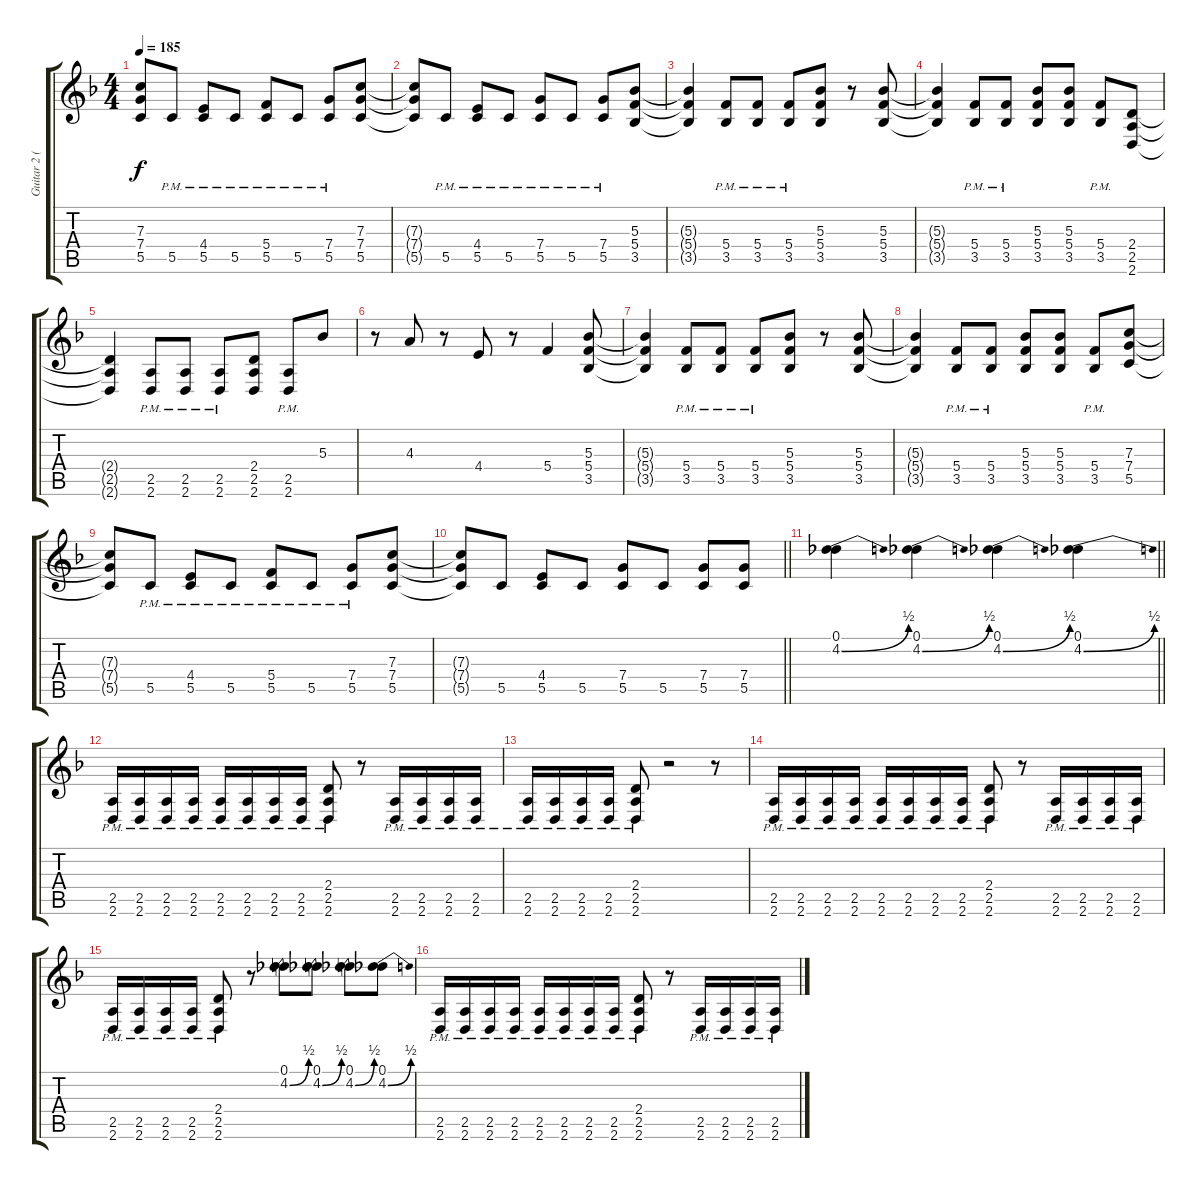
\track ("Guitar 2 (Distorted- Padget)" "Guitar 2 (") {instrument distortionguitar}
\staff {score tabs}
\tuning (D4 A3 F3 C3 G2 C2) {hide}
\ts (4 4)
\tempo 185
\clef g2
\ks dminor
(7.3{t} 7.4{t} 5.5{t}).8{dy f} 5.5{pm}.8 (4.4{pm} 5.5{pm}).8 5.5{pm}.8 (5.4{pm} 5.5{pm}).8 5.5{pm}.8 (7.4{pm} 5.5{pm}).8 (7.3 7.4 5.5).8 |
(7.3{t} 7.4{t} 5.5{t}).8 5.5{pm}.8 (4.4{pm} 5.5{pm}).8 5.5{pm}.8 (7.4{pm} 5.5{pm}).8 5.5{pm}.8 (7.4{pm} 5.5{pm}).8 (5.3 5.4 3.5).8 |
(5.3{t} 5.4{t} 3.5{t}).4 (5.4{pm} 3.5{pm}).8 (5.4{pm} 3.5{pm}).8 (5.4{pm} 3.5{pm}).8 (5.3 5.4 3.5).8 r.8 (5.3 5.4 3.5).8 |
(5.3{t} 5.4{t} 3.5{t}).4 (5.4{pm} 3.5{pm}).8 (5.4{pm} 3.5{pm}).8 (5.3 5.4 3.5).8 (5.3 5.4 3.5).8 (5.4{pm} 3.5{pm}).8 (2.4 2.5 2.6).8 |
(2.4{t} 2.5{t} 2.6{t}).4 (2.5{pm} 2.6{pm}).8 (2.5{pm} 2.6{pm}).8 (2.5{pm} 2.6{pm}).8 (2.4 2.5 2.6).8 (2.5{pm} 2.6{pm}).8 5.3.8 |
r.8 4.3.8 r.8 4.4.8 r.8 5.4.4 (5.3 5.4 3.5).8 |
(5.3{t} 5.4{t} 3.5{t}).4 (5.4{pm} 3.5{pm}).8 (5.4{pm} 3.5{pm}).8 (5.4{pm} 3.5{pm}).8 (5.3 5.4 3.5).8 r.8 (5.3 5.4 3.5).8 |
(5.3{t} 5.4{t} 3.5{t}).4 (5.4{pm} 3.5{pm}).8 (5.4{pm} 3.5{pm}).8 (5.3 5.4 3.5).8 (5.3 5.4 3.5).8 (5.4{pm} 3.5{pm}).8 (7.3 7.4 5.5).8 |
(7.3{t} 7.4{t} 5.5{t}).8 5.5{pm}.8 (4.4{pm} 5.5{pm}).8 5.5{pm}.8 (5.4{pm} 5.5{pm}).8 5.5{pm}.8 (7.4{pm} 5.5{pm}).8 (7.3 7.4 5.5).8 |
\barLineRight lightlight
(7.3{t} 7.4{t} 5.5{t}).8 5.5.8 (4.4 5.5).8 5.5.8 (7.4 5.5).8 5.5.8 (7.4 5.5).8 (7.4 5.5).8 |
\barLineRight lightlight
(0.1 4.2{be (bend 0 0 60 2)}).4 (0.1 4.2{be (bend 0 0 60 2)}).4 (0.1 4.2{be (bend 0 0 60 2)}).4 (0.1 4.2{be (bend 0 0 60 2)}).4 |
(2.5{pm} 2.6{pm}).16 (2.5{pm} 2.6{pm}).16 (2.5{pm} 2.6{pm}).16 (2.5{pm} 2.6{pm}).16 (2.5{pm} 2.6{pm}).16 (2.5{pm} 2.6{pm}).16 (2.5{pm} 2.6{pm}).16 (2.5{pm} 2.6{pm}).16 (2.4{pm} 2.5{pm} 2.6{pm}).8 r.8 (2.5{pm} 2.6{pm}).16 (2.5{pm} 2.6{pm}).16 (2.5{pm} 2.6{pm}).16 (2.5{pm} 2.6{pm}).16 |
(2.5{pm} 2.6{pm}).16 (2.5{pm} 2.6{pm}).16 (2.5{pm} 2.6{pm}).16 (2.5{pm} 2.6{pm}).16 (2.4{pm} 2.5{pm} 2.6{pm}).8 r.2 r.8 |
(2.5{pm} 2.6{pm}).16 (2.5{pm} 2.6{pm}).16 (2.5{pm} 2.6{pm}).16 (2.5{pm} 2.6{pm}).16 (2.5{pm} 2.6{pm}).16 (2.5{pm} 2.6{pm}).16 (2.5{pm} 2.6{pm}).16 (2.5{pm} 2.6{pm}).16 (2.4{pm} 2.5{pm} 2.6{pm}).8 r.8 (2.5{pm} 2.6{pm}).16 (2.5{pm} 2.6{pm}).16 (2.5{pm} 2.6{pm}).16 (2.5{pm} 2.6{pm}).16 |
(2.5{pm} 2.6{pm}).16 (2.5{pm} 2.6{pm}).16 (2.5{pm} 2.6{pm}).16 (2.5{pm} 2.6{pm}).16 (2.4{pm} 2.5{pm} 2.6{pm}).8 r.8 (0.1 4.2{be (bend 0 0 60 2)}).8 (0.1 4.2{be (bend 0 0 60 2)}).8 (0.1 4.2{be (bend 0 0 60 2)}).8 (0.1 4.2{be (bend 0 0 60 2)}).8 |
(2.5{pm} 2.6{pm}).16 (2.5{pm} 2.6{pm}).16 (2.5{pm} 2.6{pm}).16 (2.5{pm} 2.6{pm}).16 (2.5{pm} 2.6{pm}).16 (2.5{pm} 2.6{pm}).16 (2.5{pm} 2.6{pm}).16 (2.5{pm} 2.6{pm}).16 (2.4{pm} 2.5{pm} 2.6{pm}).8 r.8 (2.5{pm} 2.6{pm}).16 (2.5{pm} 2.6{pm}).16 (2.5{pm} 2.6{pm}).16 (2.5{pm} 2.6{pm}).16
